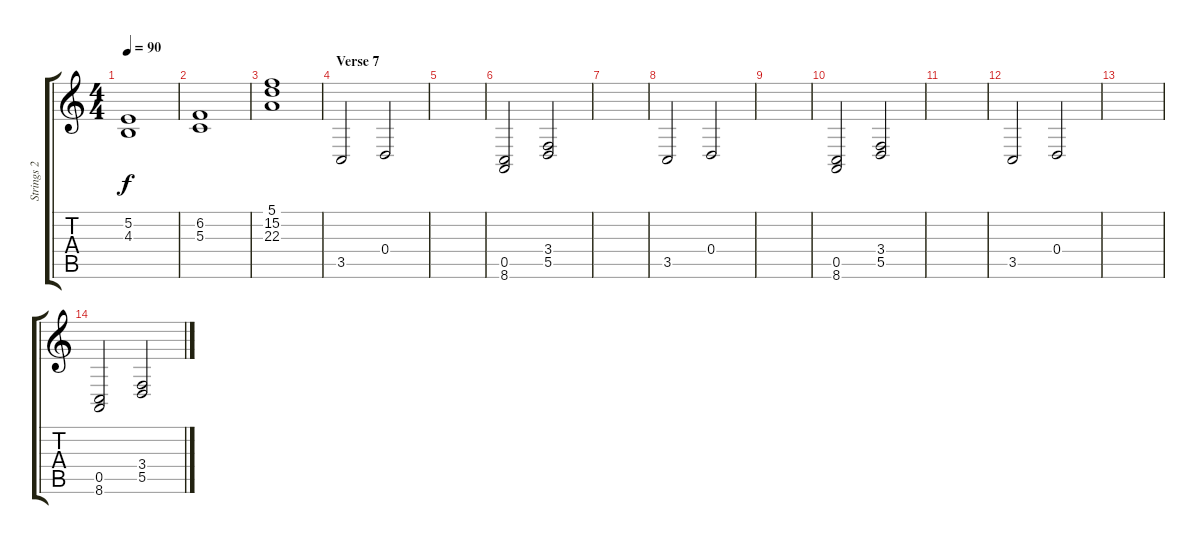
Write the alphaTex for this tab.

\track ("Strings 2" "Strings 2") {instrument stringensemble2}
\staff {score tabs}
\tuning (E4 B3 G3 D3 A2 E2) {hide}
\ts (4 4)
\tempo 90
\clef g2
\ks c
(5.2 4.3).1{dy f} |
(6.2 5.3).1 |
(5.1 15.2 22.3).1 |
\section ("" "Verse 7")
3.5.2 0.4.2 |
|
(0.5 8.6).2 (3.4 5.5).2 |
|
3.5.2 0.4.2 |
|
(0.5 8.6).2 (3.4 5.5).2 |
|
3.5.2 0.4.2 |
|
(0.5 8.6).2 (3.4 5.5).2
